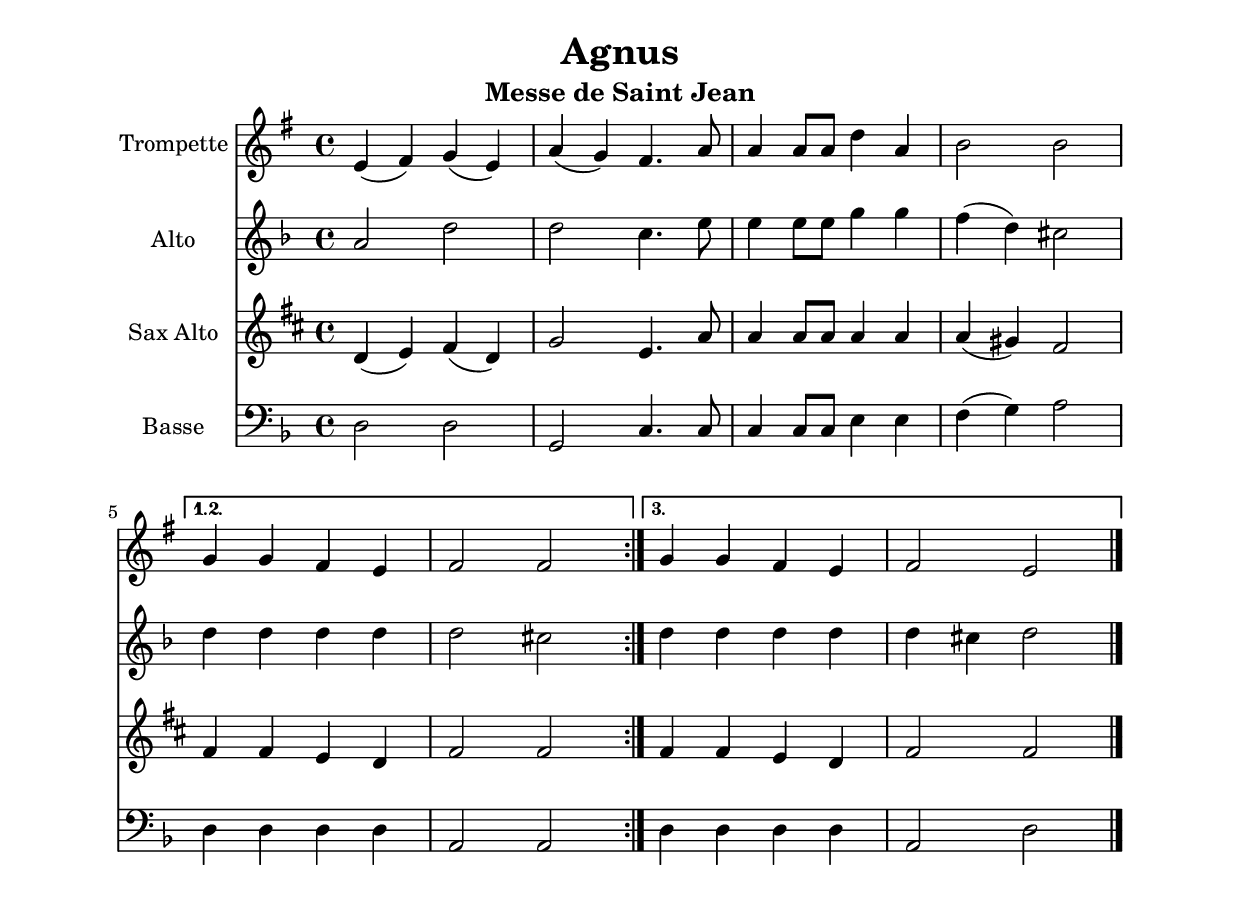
\version "2.22.1"
\language "italiano"

\header {
  title = "Agnus"
  subtitle = "Messe de Saint Jean"
}

global = {
  \key re \minor
  \time 4/4
}

soprano = \relative do' {
    \global
    
    \repeat volta 3
    {
      re4( mi) fa( re)
      sol4( fa) mi4. sol8
      sol4 sol8 sol do4 sol4
      la2 la
      \break
    }
    \alternative
    {
      {
        fa4 fa mi re
        mi2 mi
      }
      {
        fa4 fa mi re
        mi2 re
      }
    }
    
    \bar "|."
  }
  
alto = \relative do' {
  \global
  
  la2 re
  re2 do4. mi8
  mi4 mi8 mi sol4 sol
  fa4( re) dod2
  
  re4 re re re
  re2 dod
  
  re4 re re re
  re4 dod re2
}

tenor = \relative do {
    \global
    
    fa4( sol) la( fa)
    sib2 sol4. do8
    do4 do8 do do4 do
    do4( si) la2
    
    la4 la sol fa
    la2 la
    
    la4 la sol fa
    la2 la2
}
 
bass = \relative do {
    \global
    
    re2 re
    sol,2 do4. do8
    do4 do8 do mi4 mi
    fa4( sol) la2
    
    re,4 re re re
    la2 la
    
    re4 re re re
    la2 re
}

\include "../../../../utilities.ly"

\book{
  \paper {
    left-margin = 20\mm
    right-margin = 20\mm
    top-margin = 20\mm
    bottom-margin = 20\mm
  }
  
  \score {
    <<
      \new Staff \with { instrumentName = "Trompette" } { \forTrumpet \soprano }
      \new Staff \with { instrumentName = "Alto" } { \forFlute \alto }
      \new Staff \with { instrumentName = "Sax Alto" } { \forSaxophoneAlto \tenor }
      \new Staff \with { instrumentName = "Basse" } { \clef bass \bass }
    >>
    \layout { 
      indent = 2\cm
      \override BreathingSign.text = \markup { \musicglyph "comma" }
    }
  }
}

